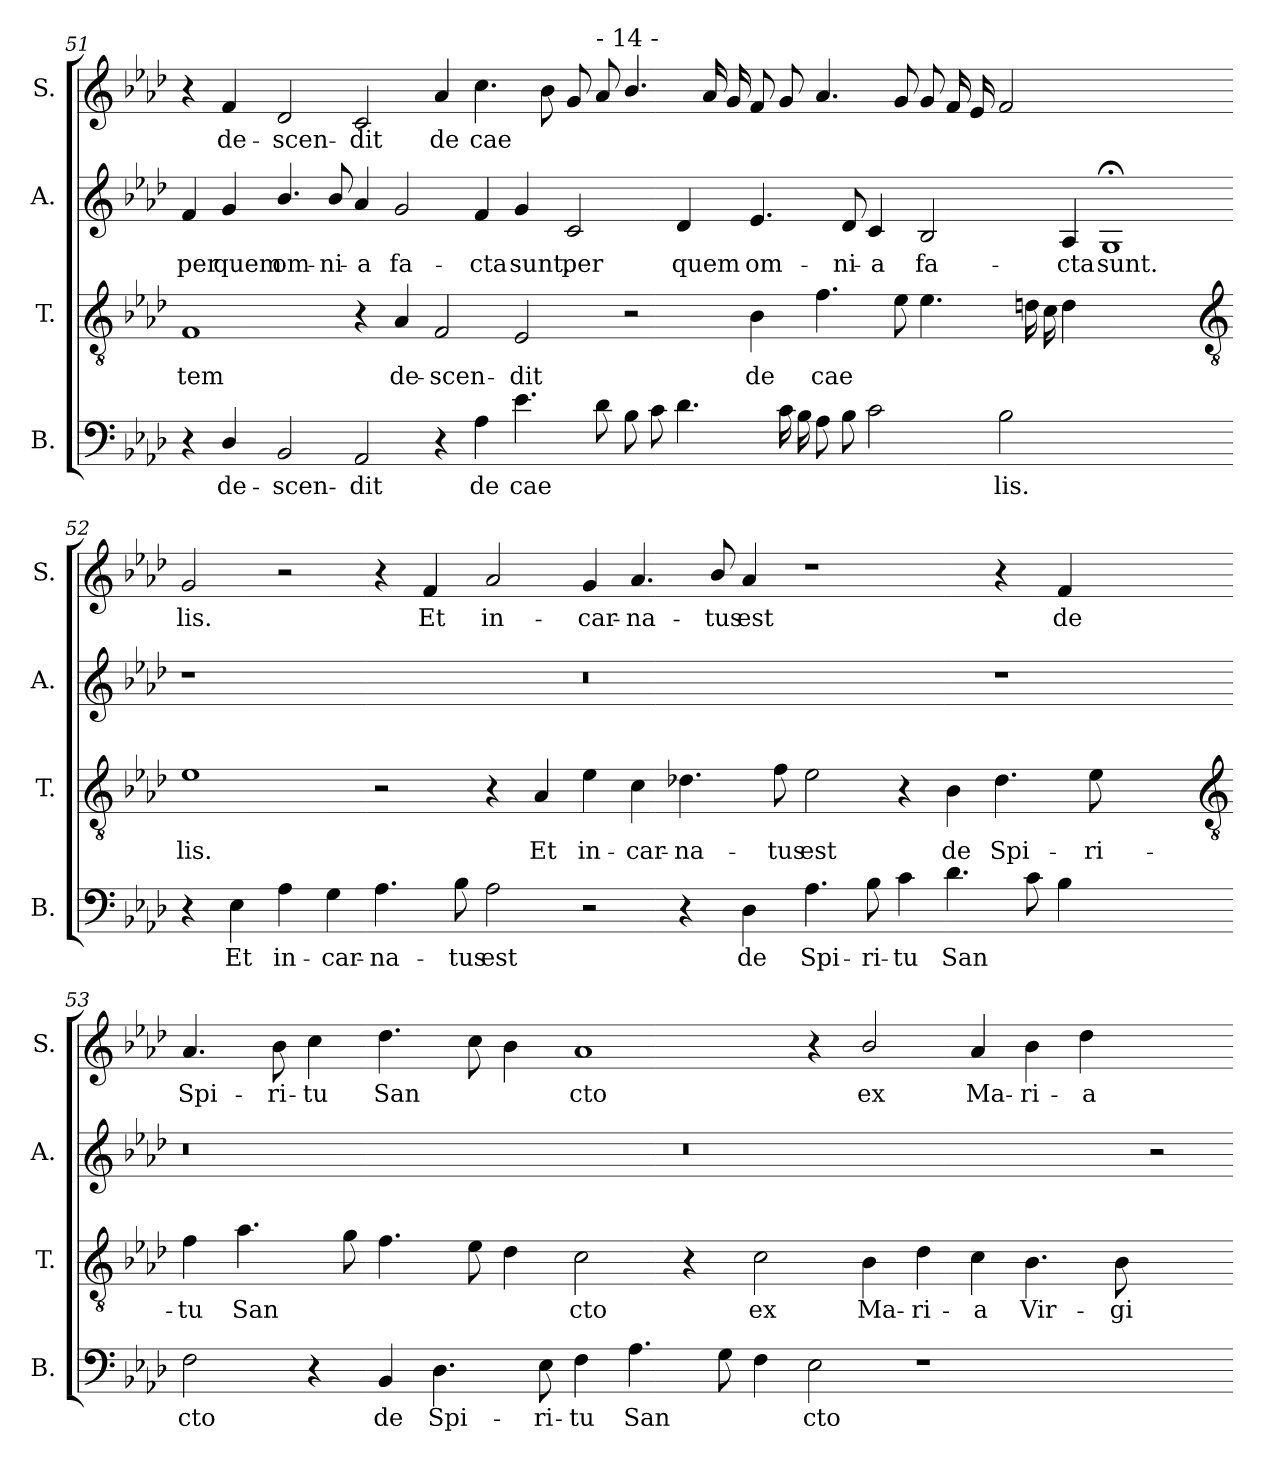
**kern	**text	**kern	**text	**kern	**text	**kern	**text
*part4	*part4	*part3	*part3	*part2	*part2	*part1	*part1
*staff4	*staff4	*staff3	*staff3	*staff2	*staff2	*staff1	*staff1
*I"B.	*	*I"T.	*	*I"A.	*	*I"S.	*
*I'B.	*	*I'T.	*	*I'A.	*	*I'S.	*
!!LO:LB:g=z
*clefF4	*	*clefGv2	*	*clefG2	*	*clefG2	*
*k[b-e-a-d-]	*	*k[b-e-a-d-]	*	*k[b-e-a-d-]	*	*k[b-e-a-d-]	*
*A-:	*	*A-:	*	*A-:	*	*A-:	*
=51	=51	=51	=51	=51	=51	=51	=51
!	!	!	!LO:LY:b	!	!LO:LY:b	!	!
4r	.	1F	-tem	4f	per	4r	.
!	!LO:LY:b	!	!	!	!LO:LY:b	!	!LO:LY:b
4D-/	de-	.	.	4g	quem	4f	de-
!	!LO:LY:b	!	!	!	!LO:LY:b	!	!LO:LY:b
2BB-	-scen-	.	.	4.b-/	om-	2d-	-scen-
!	!	!	!	!	!LO:LY:b	!	!
.	.	.	.	8b-/	-ni-	.	.
!	!LO:LY:b	!	!	!	!LO:LY:b	!	!LO:LY:b
2AA-	-dit	4r	.	4a-	-a	2c	-dit
!	!	!	!LO:LY:b	!	!LO:LY:b	!	!
.	.	4A-	de-	2g	fa-	.	.
!	!	!	!LO:LY:b	!	!	!	!LO:LY:b
4r	.	2F	-scen-	.	.	4a-	de
!	!LO:LY:b	!	!	!	!LO:LY:b	!	!LO:LY:b
4A-	de	.	.	4f	-cta	4.cc	cae
!	!LO:LY:b	!	!LO:LY:b	!	!LO:LY:b	!	!
4.e-	cae	2E-	-dit	4g	sunt,	.	.
.	.	.	.	.	.	8b-	.
!	!	!	!	!	!LO:LY:b	!	!
.	.	.	.	2c	per	8g	.
!	!	!	!	!	!	!LO:TX:a:t=- 14 -	!
8d-	.	.	.	.	.	8a-	.
8B-	.	2r	.	.	.	4.b-/	.
8c	.	.	.	.	.	.	.
!	!	!	!	!	!LO:LY:b	!	!
4.d-	.	.	.	4d-	quem	.	.
.	.	.	.	.	.	16a-	.
.	.	.	.	.	.	16g	.
!	!	!	!LO:LY:b	!	!LO:LY:b	!	!
.	.	4B-	de	4.e-	om-	8f	.
16c	.	.	.	.	.	8g	.
16B-	.	.	.	.	.	.	.
!	!	!	!LO:LY:b	!	!	!	!
8A-	.	4.f	cae	.	.	4.a-	.
!	!	!	!	!	!LO:LY:b	!	!
8B-	.	.	.	8d-	-ni-	.	.
!	!	!	!	!	!LO:LY:b	!	!
2c	.	.	.	4c	-a	.	.
.	.	8e-	.	.	.	8g	.
!	!	!	!	!	!LO:LY:b	!	!
.	.	4.e-	.	2B-	fa-	8g	.
.	.	.	.	.	.	16f	.
.	.	.	.	.	.	16e-	.
!	!LO:LY:b	!	!	!	!	!	!
2B-	lis.	.	.	.	.	2f	.
.	.	16dn	.	.	.	.	.
.	.	16c	.	.	.	.	.
!	!	!	!	!	!LO:LY:b	!	!
.	.	4d	.	4A-	-cta	.	.
!	!	!	!	!	!LO:LY:b	!	!
1ryy	.	1ryy	.	1G;<	sunt.	1ryy	.
!!LO:LB:g=z
=52-	=52-	=52-	=52-	=52-	=52-	=52-	=52-
*	*	*clefGv2	*	*	*	*	*
!	!	!	!LO:LY:b	!	!	!	!LO:LY:b
4r	.	1e-	lis.	1r	.	2g	lis.
!	!LO:LY:b	!	!	!	!	!	!
4E-	Et	.	.	.	.	.	.
!	!LO:LY:b	!	!	!	!	!	!
4A-	in-	.	.	.	.	2r	.
!	!LO:LY:b	!	!	!	!	!	!
4G	-car-	.	.	.	.	.	.
!	!LO:LY:b	!	!	!	!	!	!
4.A-	-na-	2r	.	1ryy	.	4r	.
!	!	!	!	!	!	!	!LO:LY:b
.	.	.	.	.	.	4f	Et
!	!LO:LY:b	!	!	!	!	!	!
8B-	-tus	.	.	.	.	.	.
!	!LO:LY:b	!	!	!	!	!	!LO:LY:b
2A-	est	4r	.	.	.	2a-	in-
!	!	!	!LO:LY:b	!	!	!	!
.	.	4A-	Et	.	.	.	.
!	!	!	!LO:LY:b	!	!	!	!LO:LY:b
2r	.	4e-	in-	0r	.	4g	-car-
!	!	!	!LO:LY:b	!	!	!	!LO:LY:b
.	.	4c	-car-	.	.	4.a-	-na-
!	!	!	!LO:LY:b	!	!	!	!
4r	.	4.d-	-na-	.	.	.	.
!	!	!	!	!	!	!	!LO:LY:b
.	.	.	.	.	.	8b-/	-tus
!	!LO:LY:b	!	!	!	!	!	!LO:LY:b
4D-	de	.	.	.	.	4a-	est
!	!	!	!LO:LY:b	!	!	!	!
.	.	8f	-tus	.	.	.	.
!	!LO:LY:b	!	!LO:LY:b	!	!	!	!
4.A-	Spi-	2e-	est	.	.	1r	.
!	!LO:LY:b	!	!	!	!	!	!
8B-	-ri-	.	.	.	.	.	.
!	!LO:LY:b	!	!	!	!	!	!
4c	-tu	4r	.	.	.	.	.
!	!LO:LY:b	!	!LO:LY:b	!	!	!	!
4.d-	San	4B-	de	.	.	.	.
!	!	!	!LO:LY:b	!	!	!	!
.	.	4.d-	Spi-	1r	.	4r	.
8c	.	.	.	.	.	.	.
!	!	!	!	!	!	!	!LO:LY:b
4B-	.	.	.	.	.	4f	de
!	!	!	!LO:LY:b	!	!	!	!
.	.	8e-	-ri-	.	.	.	.
2ryy	.	2ryy	.	.	.	2ryy	.
!!LO:LB:g=z
=53-	=53-	=53-	=53-	=53-	=53-	=53-	=53-
*	*	*clefGv2	*	*	*	*	*
!	!LO:LY:b	!	!LO:LY:b	!	!	!	!LO:LY:b
2F	cto	4f	-tu	0r	.	4.a-	Spi-
!	!	!	!LO:LY:b	!	!	!	!
.	.	4.a-	San	.	.	.	.
!	!	!	!	!	!	!	!LO:LY:b
.	.	.	.	.	.	8b-	-ri-
!	!	!	!	!	!	!	!LO:LY:b
4r	.	.	.	.	.	4cc	-tu
.	.	8g	.	.	.	.	.
!	!LO:LY:b	!	!	!	!	!	!LO:LY:b
4BB-	de	4.f	.	.	.	4.dd-	San
!	!LO:LY:b	!	!	!	!	!	!
4.D-	Spi-	.	.	.	.	.	.
.	.	8e-	.	.	.	8cc	.
.	.	4d-	.	.	.	4b-	.
!	!LO:LY:b	!	!	!	!	!	!
8E-	-ri-	.	.	.	.	.	.
!	!LO:LY:b	!	!LO:LY:b	!	!	!	!LO:LY:b
4F	-tu	2c	cto	.	.	1a-	cto
!	!LO:LY:b	!	!	!	!	!	!
4.A-	San	.	.	.	.	.	.
.	.	4r	.	0r	.	.	.
8G	.	.	.	.	.	.	.
!	!	!	!LO:LY:b	!	!	!	!
4F	.	2c	ex	.	.	.	.
!	!LO:LY:b	!	!	!	!	!	!
2E-	cto	.	.	.	.	4r	.
!	!	!	!LO:LY:b	!	!	!	!LO:LY:b
.	.	4B-	Ma-	.	.	2b-/	ex
!	!	!	!LO:LY:b	!	!	!	!
1r	.	4d-	-ri-	.	.	.	.
!	!	!	!LO:LY:b	!	!	!	!LO:LY:b
.	.	4c	-a	.	.	4a-	Ma-
!	!	!	!LO:LY:b	!	!	!	!LO:LY:b
.	.	4.B-	Vir-	.	.	4b-	-ri-
!	!	!	!	!	!	!	!LO:LY:b
.	.	.	.	.	.	4dd-	-a
!	!	!	!LO:LY:b	!	!	!	!
.	.	8B-	-gi-	.	.	.	.
2ryy	.	2ryy	.	2r	.	2ryy	.
=-	=-	=-	=-	=-	=-	=-	=-
*-	*-	*-	*-	*-	*-	*-	*-
